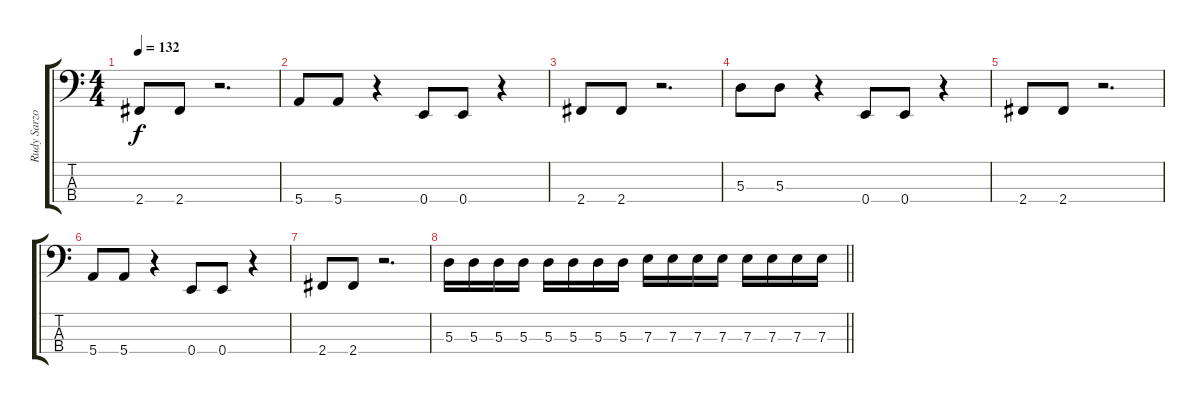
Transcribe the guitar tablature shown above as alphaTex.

\track ("Rudy Sarzo" "Rudy Sarzo") {instrument electricbassfinger}
\staff {score tabs}
\tuning (G2 D2 A1 E1) {hide}
\ts (4 4)
\tempo 132
\clef f4
\ks c
2.4.8{dy f} 2.4.8 r.2{d} |
5.4.8 5.4.8 r.4 0.4.8 0.4.8 r.4 |
2.4.8 2.4.8 r.2{d} |
5.3.8 5.3.8 r.4 0.4.8 0.4.8 r.4 |
2.4.8 2.4.8 r.2{d} |
5.4.8 5.4.8 r.4 0.4.8 0.4.8 r.4 |
2.4.8 2.4.8 r.2{d} |
\barLineRight lightlight
5.3.16 5.3.16 5.3.16 5.3.16 5.3.16 5.3.16 5.3.16 5.3.16 7.3.16 7.3.16 7.3.16 7.3.16 7.3.16 7.3.16 7.3.16 7.3.16
